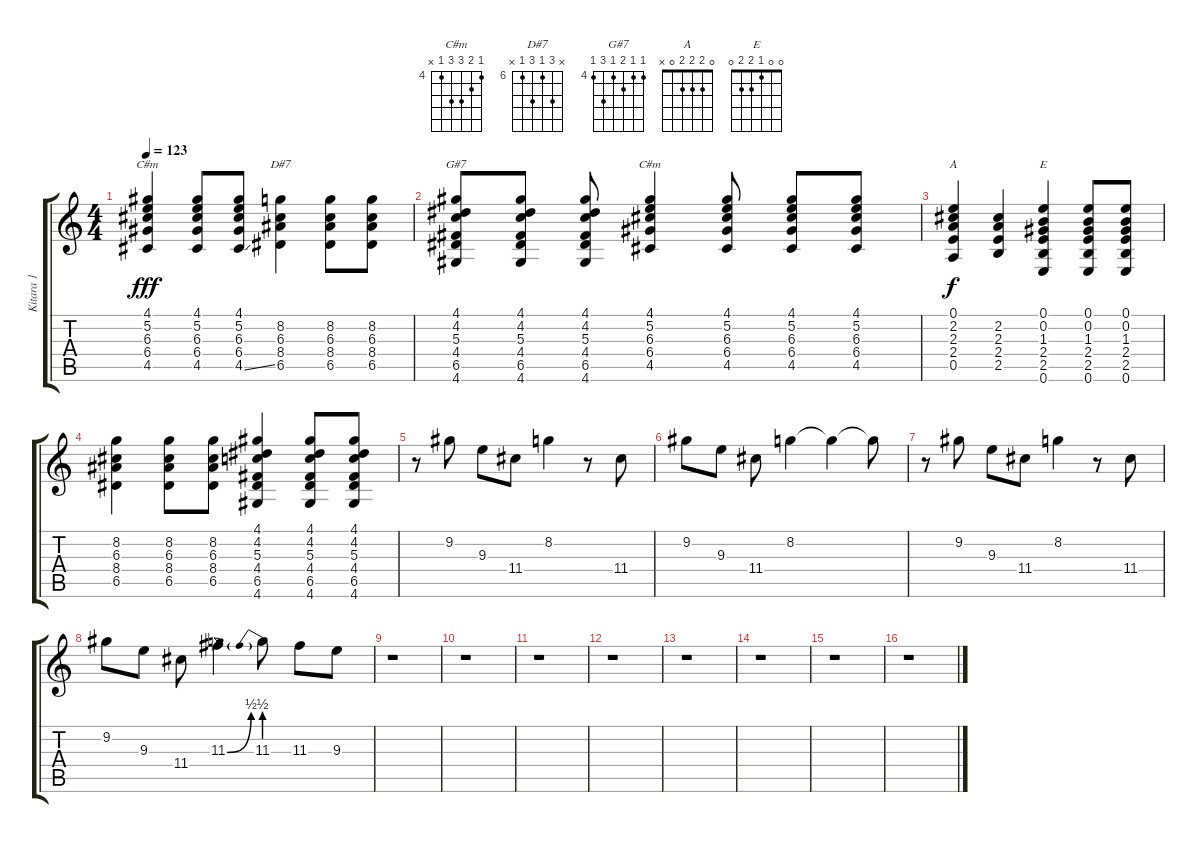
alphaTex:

\track ("Kitara 1" "Kitara 1") {instrument overdrivenguitar}
\staff {score tabs}
\tuning (E4 B3 G3 D3 A2 E2) {hide}
\chord ("C#m" 0 2 1 2 4 x)
\chord ("D#7" x 8 6 8 6 x) {firstfret 6}
\chord ("G#7" 4 4 5 4 6 4) {firstfret 4}
\chord ("C#m" 4 5 6 6 4 x) {firstfret 4}
\chord ("A" 0 2 2 2 0 x)
\chord ("E" 0 0 1 2 2 0)
\ts (4 4)
\tempo 123
\clef g2
\ks c
(4.1 5.2 6.3 6.4 4.5).4{ch "C#m" dy fff} (4.1 5.2 6.3 6.4 4.5).8 (4.1 5.2 6.3 6.4 4.5{ss}).8 (8.2 6.3 8.4 6.5).4{ch "D#7"} (8.2 6.3 8.4 6.5).8 (8.2 6.3 8.4 6.5).8 |
(4.1 4.2 5.3 4.4 6.5 4.6).8{ch "G#7"} (4.1 4.2 5.3 4.4 6.5 4.6).8 (4.1 4.2 5.3 4.4 6.5 4.6).8 (4.1 5.2 6.3 6.4 4.5).4{ch "C#m"} (4.1 5.2 6.3 6.4 4.5).8 (4.1 5.2 6.3 6.4 4.5).8 (4.1 5.2 6.3 6.4 4.5).8 |
(0.1 2.2 2.3 2.4 0.5).4{ch "A" dy f} (2.2 2.3 2.4 2.5).4 (0.1 0.2 1.3 2.4 2.5 0.6).4{ch "E"} (0.1 0.2 1.3 2.4 2.5 0.6).8 (0.1 0.2 1.3 2.4 2.5 0.6).8 |
(8.2 6.3 8.4 6.5).4 (8.2 6.3 8.4 6.5).8 (8.2 6.3 8.4 6.5).8 (4.1 4.2 5.3 4.4 6.5 4.6).4 (4.1 4.2 5.3 4.4 6.5 4.6).8 (4.1 4.2 5.3 4.4 6.5 4.6).8 |
r.8 9.2.8 9.3.8 11.4.8 8.2.4 r.8 11.4.8 |
9.2.8 9.3.8 11.4.8 8.2.4 8.2{t}.4 8.2{t}.8 |
r.8 9.2.8 9.3.8 11.4.8 8.2.4 r.8 11.4.8 |
9.2.8 9.3.8 11.4.8 11.3{be (bend 0 0 60 2)}.4 11.3{be (prebend 0 2 60 2)}.8 11.3.8 9.3.8 |
r.1 |
r.1 |
r.1 |
r.1 |
r.1 |
r.1 |
r.1 |
r.1
